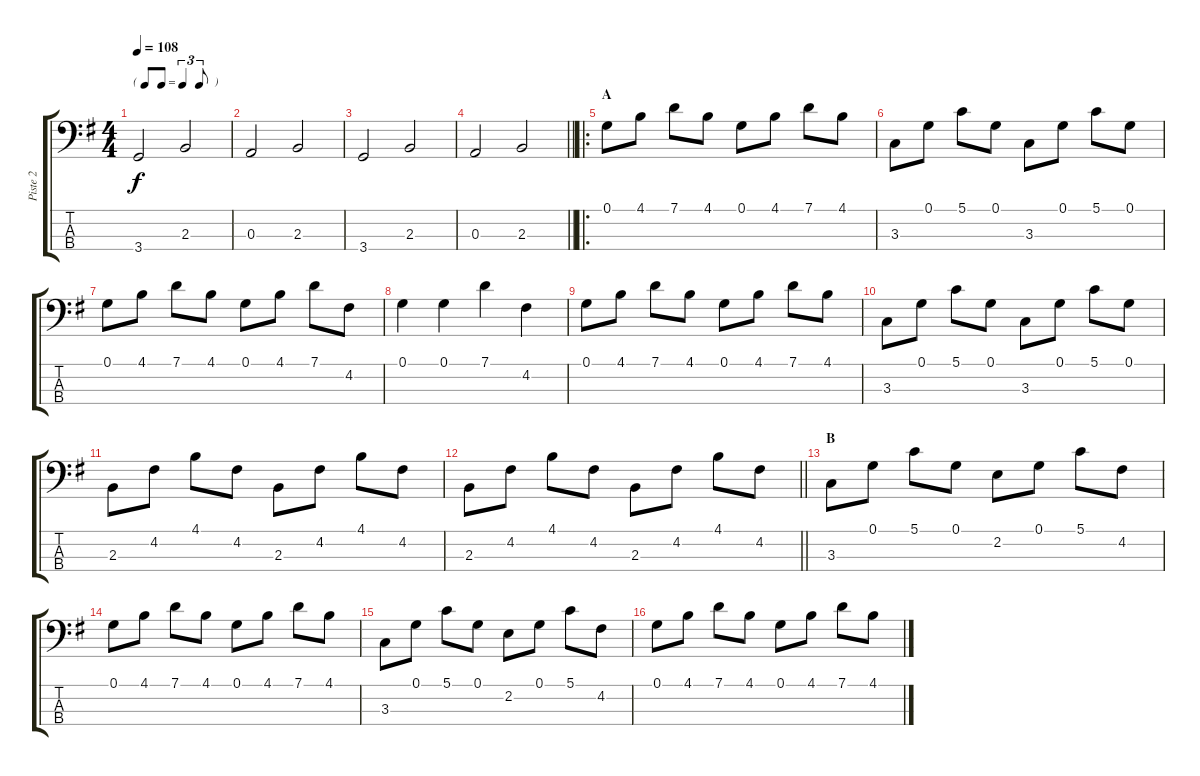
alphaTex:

\track ("Piste 2" "Piste 2") {instrument electricbassfinger}
\staff {score tabs}
\tuning (G2 D2 A1 E1) {hide}
\ts (4 4)
\tf triplet8th
\tempo 108
\clef f4
\ks g
3.4.2{dy f instrument electricbassfinger} 2.3.2 |
0.3.2 2.3.2 |
3.4.2 2.3.2 |
\barLineRight lightlight
0.3.2 2.3.2 |
\ro
\section ("" "A")
0.1.8 4.1.8 7.1.8 4.1.8 0.1.8 4.1.8 7.1.8 4.1.8 |
3.3.8 0.1.8 5.1.8 0.1.8 3.3.8 0.1.8 5.1.8 0.1.8 |
0.1.8 4.1.8 7.1.8 4.1.8 0.1.8 4.1.8 7.1.8 4.2.8 |
0.1.4 0.1.4 7.1.4 4.2.4 |
0.1.8 4.1.8 7.1.8 4.1.8 0.1.8 4.1.8 7.1.8 4.1.8 |
3.3.8 0.1.8 5.1.8 0.1.8 3.3.8 0.1.8 5.1.8 0.1.8 |
2.3.8 4.2.8 4.1.8 4.2.8 2.3.8 4.2.8 4.1.8 4.2.8 |
\barLineRight lightlight
2.3.8 4.2.8 4.1.8 4.2.8 2.3.8 4.2.8 4.1.8 4.2.8 |
\section ("" "B")
3.3.8 0.1.8 5.1.8 0.1.8 2.2.8 0.1.8 5.1.8 4.2.8 |
0.1.8 4.1.8 7.1.8 4.1.8 0.1.8 4.1.8 7.1.8 4.1.8 |
3.3.8 0.1.8 5.1.8 0.1.8 2.2.8 0.1.8 5.1.8 4.2.8 |
0.1.8 4.1.8 7.1.8 4.1.8 0.1.8 4.1.8 7.1.8 4.1.8
